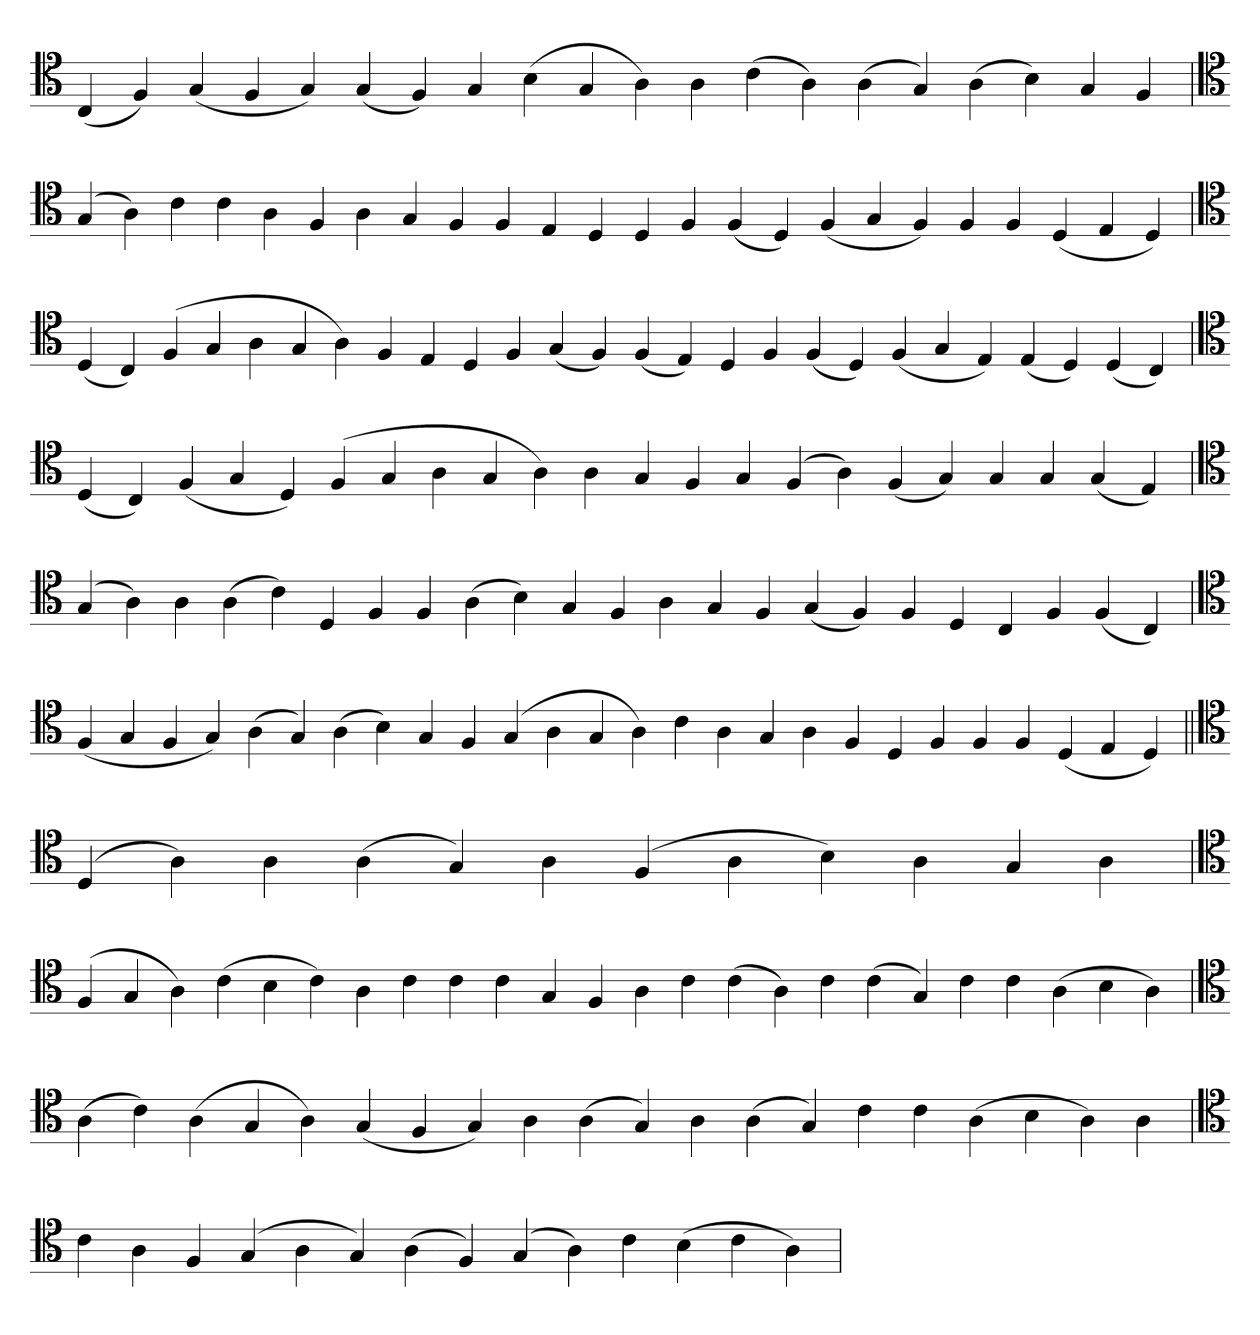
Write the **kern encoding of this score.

**kern
*part1
*staff1
*clefC4
=
(4C
4F)
(4G
4F
4G)
(4G
4F)
4G
(4B
4G
4A)
4A
(4c
4A)
(4A
4G)
(4A
4B)
4G
4F
=`
*clefC4
(4G
4A)
4c
4c
4A
4F
4A
4G
4F
4F
4E
4D
4D
4F
(4F
4D)
(4F
4G
4F)
4F
4F
(4D
4E
4D)
=
*clefC4
(4D
4C)
(4F
4G
4A
4G
4A)
4F
4E
4D
4F
(4G
4F)
(4F
4E)
4D
4F
(4F
4D)
(4F
4G
4E)
(4E
4D)
(4D
4C)
=
*clefC4
(4D
4C)
(4F
4G
4D)
(4F
4G
4A
4G
4A)
4A
4G
4F
4G
(4F
4A)
(4F
4G)
4G
4G
(4G
4E)
=`
*clefC4
(4G
4A)
4A
(4A
4c)
4D
4F
4F
(4A
4B)
4G
4F
4A
4G
4F
(4G
4F)
4F
4D
4C
4F
(4F
4C)
=`
*clefC4
(4F
4G
4F
4G)
(4A
4G)
(4A
4B)
4G
4F
(4G
4A
4G
4A)
4c
4A
4G
4A
4F
4D
4F
4F
4F
(4D
4E
4D)
=||
*clefC4
(4D
4A)
4A
(4A
4G)
4A
(4F
4A
4B)
4A
4G
4A
=`
*clefC4
(4F
4G
4A)
(4c
4B
4c)
4A
4c
4c
4c
4G
4F
4A
4c
(4c
4A)
4c
(4c
4G)
4c
4c
(4A
4B
4A)
='
*clefC4
(4A
4c)
(4A
4G
4A)
(4G
4F
4G)
4A
(4A
4G)
4A
(4A
4G)
4c
4c
(4A
4B
4A)
4A
=
*clefC4
4c
4A
4F
(4G
4A
4G)
(4A
4F)
(4G
4A)
4c
(4B
4c
4A)
=`
*-
